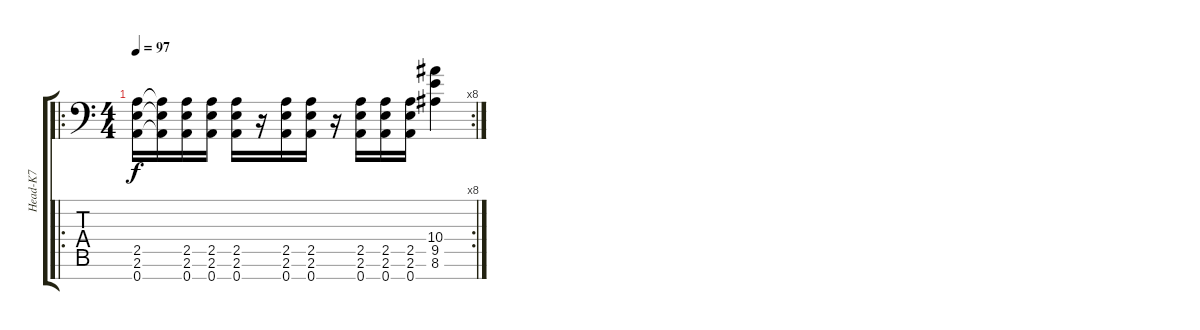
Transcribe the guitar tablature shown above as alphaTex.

\track ("Head-K7" "Head-K7") {instrument distortionguitar}
\staff {score tabs}
\tuning (D4 A3 F3 C3 G2 D2 A1) {hide}
\ro
\rc 8
\ts (4 4)
\tempo 97
\clef f4
\ks c
(2.5 2.6 0.7).16{dy f} (2.5{t} 2.6{t} 0.7{t}).16 (2.5 2.6 0.7).16 (2.5 2.6 0.7).16 (2.5 2.6 0.7).16 r.16 (2.5 2.6 0.7).16 (2.5 2.6 0.7).16 r.16 (2.5 2.6 0.7).16 (2.5 2.6 0.7).16 (2.5 2.6 0.7).16 (10.4 9.5 8.6).4
